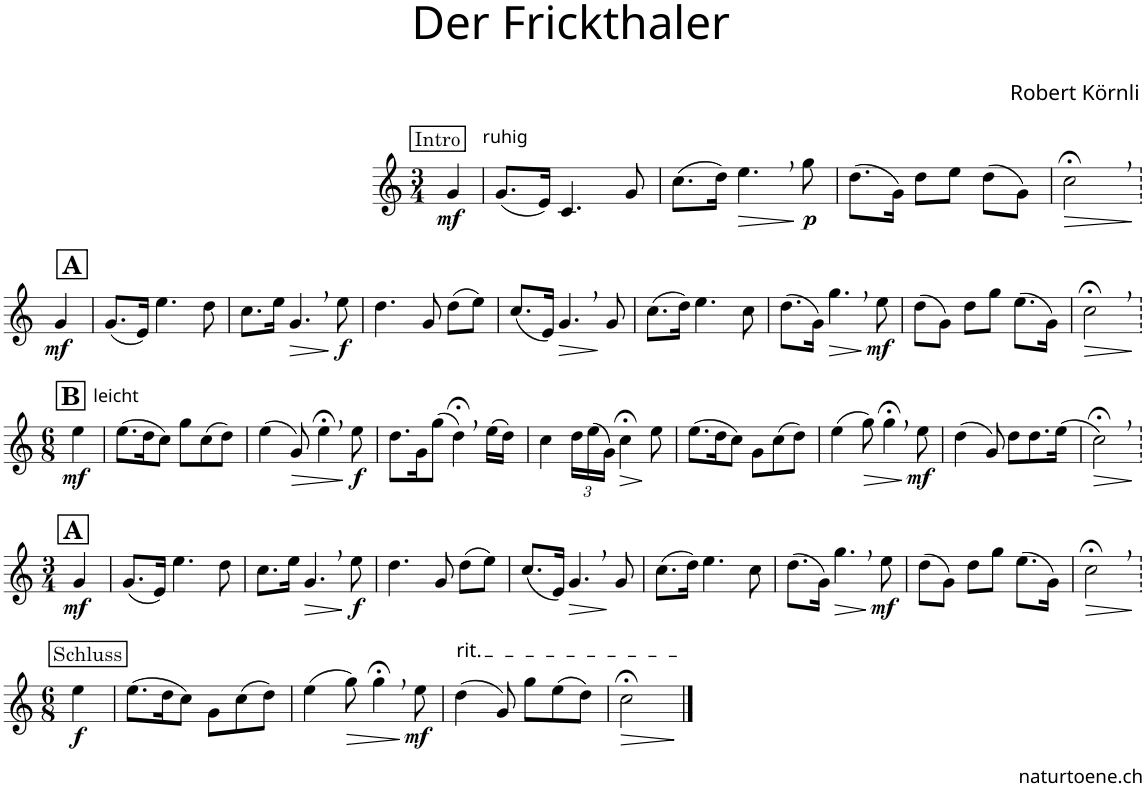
**kern	**dynam
*part1	*part1
*staff1	*staff1
*I"Alphorn	*
*I'Alphn.	*
*clefG2	*
*Trd4c6	*
*k[]	*
*M3/4	*
!!LO:REH:place=s1:a:cj:fs=11:t=Intro
=	=
!LO:TX:a:t=ruhig	!
!	!LO:DY:b
4g/	mf
=1	=1
(8.g/L	.
16e/Jk)	.
4.c/	.
8g/	.
=2	=2
(8.cc\L	.
16dd\Jk)	.
!	!LO:HP:b
4.ee,\	>
!	!LO:DY:n=1:b
8gg\	] p
=3	=3
(8.dd\L	.
16g\Jk)	.
8dd\L	.
8ee\J	.
(8dd\L	.
8g\J)	.
=4	=4
!	!LO:HP:b
2cc;<,\	>
.	]
!!LO:LB:g=z
!!LO:REH:place=s1:a:B:cj:fs=14:t=A
=4X1	=4X1
!	!LO:DY:b
4g/	mf
=5	=5
(8.g/L	.
16e/Jk)	.
4.ee\	.
8dd\	.
=6	=6
8.cc\L	.
16ee\Jk	.
!	!LO:HP:b
4.g,/	>
!	!LO:DY:n=1:b
8ee\	] f
=7	=7
4.dd\	.
8g/	.
(8dd\L	.
8ee\J)	.
=8	=8
(8.cc/L	.
16e/Jk)	.
!	!LO:HP:b
4.g,/	>
8g/	]
=9	=9
(8.cc\L	.
16dd\Jk)	.
4.ee\	.
8cc\	.
=10	=10
(8.dd\L	.
16g\Jk)	.
!	!LO:HP:b
4.gg,\	>
!	!LO:DY:n=1:b
8ee\	] mf
=11	=11
(8dd\L	.
8g\J)	.
8dd\L	.
8gg\J	.
(8.ee\L	.
16g\Jk)	.
=12	=12
!	!LO:HP:b
2cc;<,\	>
.	]
!!LO:LB:g=z
=12X2	=12X2
!!LO:REH:place=s1:a:B:cj:fs=14:t=B
*M6/8	*
!LO:TX:a:t=leicht	!
!	!LO:DY:b
4ee\	mf
=13	=13
(8.ee\L	.
16dd\K	.
8cc\J)	.
8gg\L	.
(8cc\	.
8dd\J)	.
=14	=14
(4ee\	.
!	!LO:HP:b
8g/)	>
4ee;<,\	.
!	!LO:DY:n=1:b
8ee\	] f
=15	=15
8.dd\L	.
16g\K	.
(8gg\J	.
4dd;<,\)	.
(16ee\LL	.
16dd\JJ)	.
=16	=16
4cc\	.
*Xbrackettup	*
24dd\LL	.
(24ee\	.
24g\JJ)	.
!	!LO:HP:b
4cc;<\	>
8ee\	]
=17	=17
(8.ee\L	.
16dd\K	.
8cc\J)	.
8g\L	.
(8cc\	.
8dd\J)	.
=18	=18
(4ee\	.
!	!LO:HP:b
8gg\)	>
4gg;<,\	.
!	!LO:DY:n=1:b
8ee\	] mf
=19	=19
(4dd\	.
8g/)	.
8dd\L	.
8.dd\	.
(16ee\Jk	.
=20	=20
!	!LO:HP:b
2cc;<,\)	>
.	]
!!LO:LB:g=z
=20X3	=20X3
!!LO:REH:place=s1:a:B:cj:fs=14:t=A
*M3/4	*
!	!LO:DY:b
4g/	mf
=21	=21
(8.g/L	.
16e/Jk)	.
4.ee\	.
8dd\	.
=22	=22
8.cc\L	.
16ee\Jk	.
!	!LO:HP:b
4.g,/	>
!	!LO:DY:n=1:b
8ee\	] f
=23	=23
4.dd\	.
8g/	.
(8dd\L	.
8ee\J)	.
=24	=24
(8.cc/L	.
16e/Jk)	.
!	!LO:HP:b
4.g,/	>
8g/	]
=25	=25
(8.cc\L	.
16dd\Jk)	.
4.ee\	.
8cc\	.
=26	=26
(8.dd\L	.
16g\Jk)	.
!	!LO:HP:b
4.gg,\	>
!	!LO:DY:n=1:b
8ee\	] mf
=27	=27
(8dd\L	.
8g\J)	.
8dd\L	.
8gg\J	.
(8.ee\L	.
16g\Jk)	.
=28	=28
!	!LO:HP:b
2cc;<,\	>
.	]
!!LO:LB:g=z
=28X4	=28X4
!!LO:REH:place=s1:a:cj:fs=11:t=Schluss
*M6/8	*
!	!LO:DY:b
4ee\	f
=29	=29
(8.ee\L	.
16dd\K	.
8cc\J)	.
8g\L	.
(8cc\	.
8dd\J)	.
=30	=30
(4ee\	.
!	!LO:HP:b
8gg\)	>
4gg;<,\	.
!	!LO:DY:n=1:b
8ee\	] mf
=31	=31
!LO:TX:a:t=rit.	!
(4dd\	.
8g/)	.
8gg\L	.
(8ee\	.
8dd\J)	.
=32	=32
!	!LO:HP:b
2cc;<\	>
.	]
==	==
*-	*-
